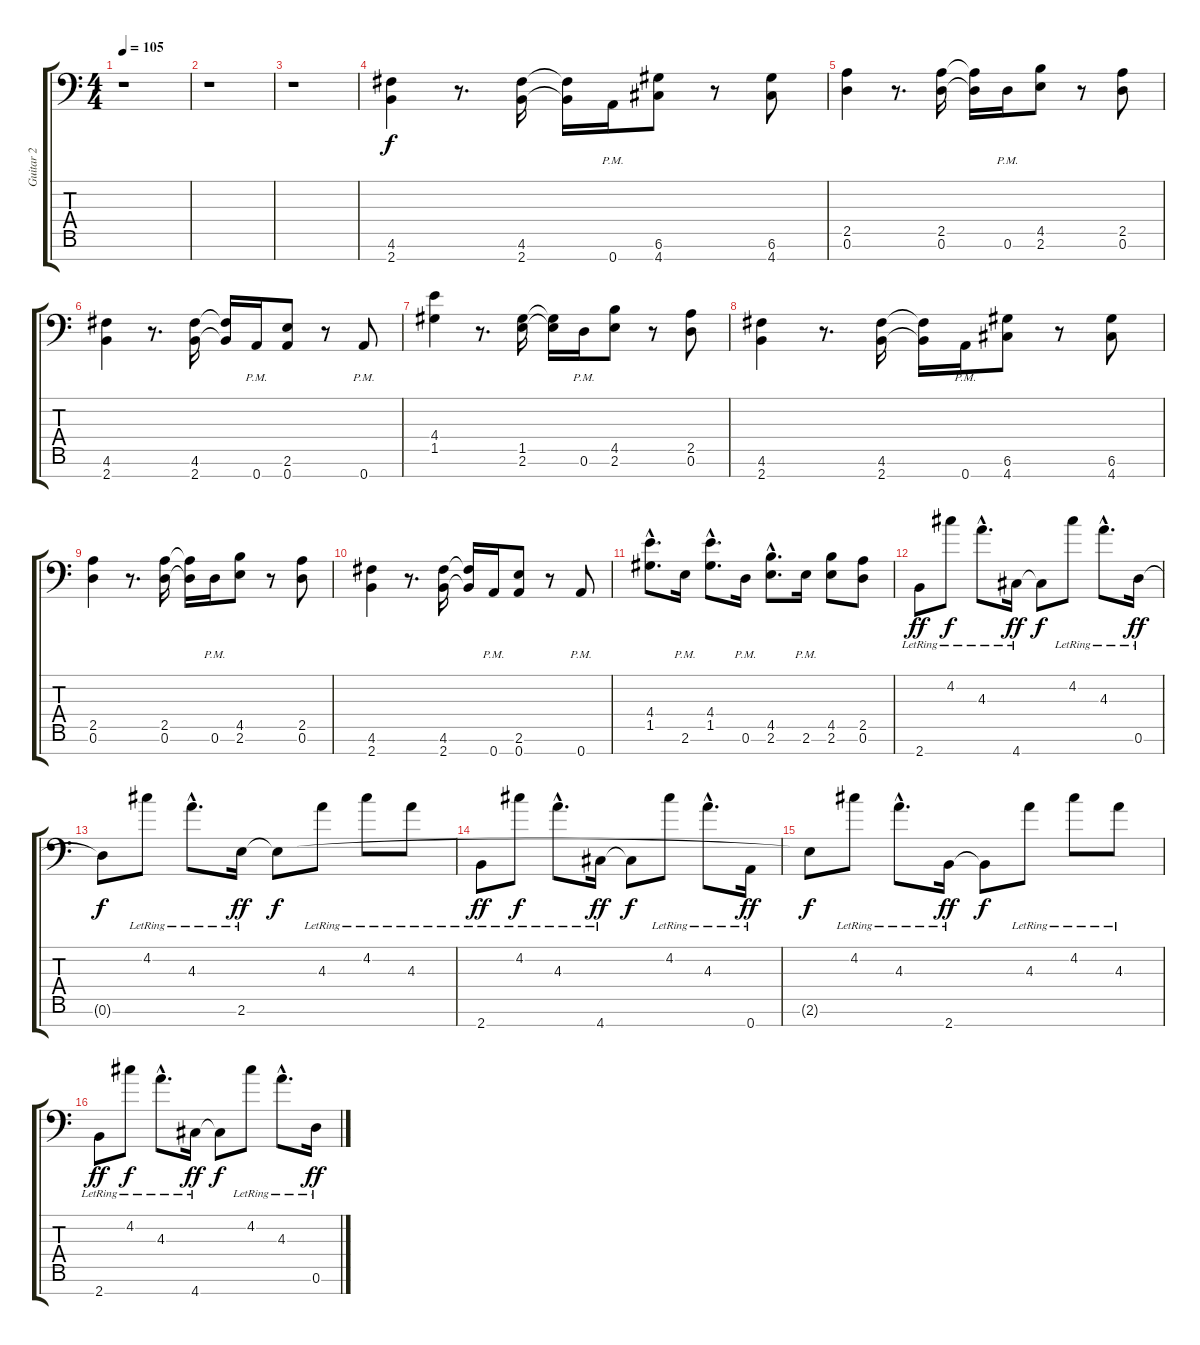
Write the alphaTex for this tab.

\track ("Guitar 2" "Guitar 2") {instrument overdrivenguitar}
\staff {score tabs}
\tuning (D4 A3 F3 C3 G2 D2 A1) {hide}
\ts (4 4)
\tempo 105
\clef f4
\ks aminor
r.1{dy f} |
r.1 |
r.1 |
(4.6 2.7).4 r.8{d} (4.6 2.7).16 (4.6{t} 2.7{t}).16 0.7{pm}.16 (6.6 4.7).8 r.8 (6.6 4.7).8 |
(2.5 0.6).4 r.8{d} (2.5 0.6).16 (2.5{t} 0.6{t}).16 0.6{pm}.16 (4.5 2.6).8 r.8 (2.5 0.6).8 |
(4.6 2.7).4 r.8{d} (4.6 2.7).16 (4.6{t} 2.7{t}).16 0.7{pm}.16 (2.6 0.7).8 r.8 0.7{pm}.8 |
(4.4 1.5).4 r.8{d} (1.5 2.6).16 (1.5{t} 2.6{t}).16 0.6{pm}.16 (4.5 2.6).8 r.8 (2.5 0.6).8 |
(4.6 2.7).4 r.8{d} (4.6 2.7).16 (4.6{t} 2.7{t}).16 0.7{pm}.16 (6.6 4.7).8 r.8 (6.6 4.7).8 |
(2.5 0.6).4 r.8{d} (2.5 0.6).16 (2.5{t} 0.6{t}).16 0.6{pm}.16 (4.5 2.6).8 r.8 (2.5 0.6).8 |
(4.6 2.7).4 r.8{d} (4.6 2.7).16 (4.6{t} 2.7{t}).16 0.7{pm}.16 (2.6 0.7).8 r.8 0.7{pm}.8 |
(4.4{hac} 1.5{hac}).8{d} 2.6{pm}.16 (4.4{hac} 1.5{hac}).8{d} 0.6{pm}.16 (4.5{hac} 2.6{hac}).8{d} 2.6{pm}.16 (4.5 2.6).8 (2.5 0.6).8 |
2.7{lr}.8{dy ff} 4.2{lr}.8{dy f} 4.3{hac lr}.8{d} 4.7{lr}.16{dy ff} 4.7{t}.8{dy f} 4.2{lr}.8 4.3{hac lr}.8{d} 0.6{lr}.16{dy ff} |
0.6{t}.8{dy f} 4.2{lr}.8 4.3{hac lr}.8{d} 2.6{lr}.16{dy ff} 2.6{t}.8{dy f} 4.3{lr}.8 4.2{lr}.8 4.3{lr}.8 |
2.7{lr}.8{dy ff} 4.2{lr}.8{dy f} 4.3{hac lr}.8{d} 4.7{lr}.16{dy ff} 4.7{t}.8{dy f} 4.2{lr}.8 4.3{hac lr}.8{d} 0.7{lr}.16{dy ff} |
2.6{t}.8{dy f} 4.2{lr}.8 4.3{hac lr}.8{d} 2.7{lr}.16{dy ff} 2.7{t}.8{dy f} 4.3{lr}.8 4.2{lr}.8 4.3{lr}.8 |
2.7{lr}.8{dy ff} 4.2{lr}.8{dy f} 4.3{hac lr}.8{d} 4.7{lr}.16{dy ff} 4.7{t}.8{dy f} 4.2{lr}.8 4.3{hac lr}.8{d} 0.6{lr}.16{dy ff}
